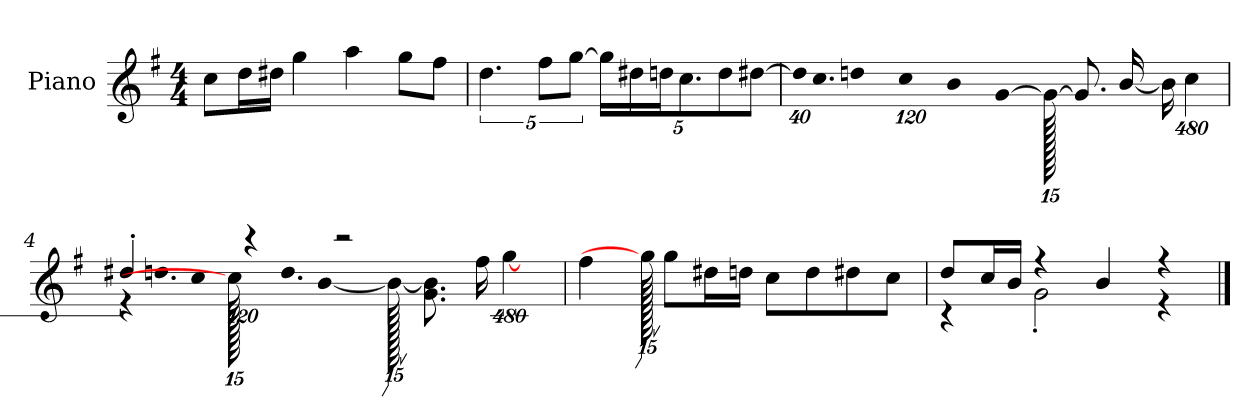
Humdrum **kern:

**kern
*part1
*staff1
*I"Piano
*I'P-no
*clefG2
*k[f#]
*M4/4
*MM90
=1
8cc\L
16dd\L
16dd#X\JJ
4gg\
4aa\
8gg\L
8ff#\J
=2
5.dd\
10ff#\L
[10gg\J
*Xbrackettup
20gg\LL]
20dd#X\
20ddn\J
10.cc\
10dd\
[10dd#X\J
=3
!LO:N:vis=32
640%23dd#\KLL]
!LO:N:vis=16.
960%103cc\J
!LO:N:vis=8
960%137ddn\
!LO:N:vis=16
1920%137cc\L
!LO:N:vis=32
640%23b\K
[384%41g\J
1920g\_
8.g/L]
[16b/Jk
16b\KL]
[1920%359cc\
!!LO:LB:g=z
=4
*^
*	*brackettup
!	!LO:N:vis=32
4dd#X'/	640%23r
!	!LO:N:vis=16.
.	960%103ddn\KL
!	!LO:N:vis=8
.	960%137cc\
1920cc\]	.
4r	.
!	!LO:N:vis=16.
.	960%103dd\L
.	[384%41b\J
.	1920b\_
2r	8.g\ 8.b\]L
.	16ff#\Jk
.	[1920%479gg\
.	1920ryy
*v	*v
=5
4ff#\
1920gg\]
8gg\L
16dd#X\L
16ddn\JJ
8cc\L
8dd\
8dd#X\
8cc\J
=6
*^
8dd/L	4r
16cc/L	.
16b/JJ	.
4r	2g'\
4b/	.
4r	4r
*v	*v
==
*-
